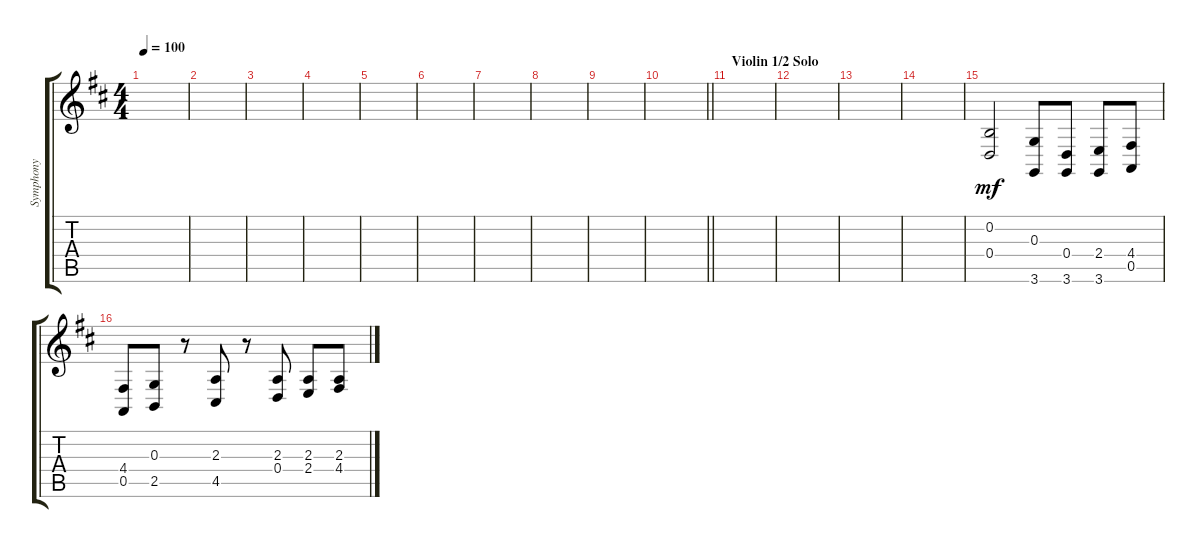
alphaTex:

\track ("Symphony" "Symphony") {instrument stringensemble1}
\staff {score tabs}
\tuning (E4 B3 G3 D3 A2 E2) {hide}
\ts (4 4)
\tempo 100
\clef g2
\ks d
|
|
|
|
|
|
|
|
|
\barLineRight lightlight
|
\section ("" "Violin 1/2 Solo")
|
|
|
|
(0.2 0.4).2{dy mf} (0.3 3.6).8 (0.4 3.6).8 (2.4 3.6).8 (4.4 0.5).8 |
(4.4 0.5).8 (0.3 2.5).8 r.8 (2.3 4.5).8 r.8 (2.3 0.4).8 (2.3 2.4).8 (2.3 4.4).8
